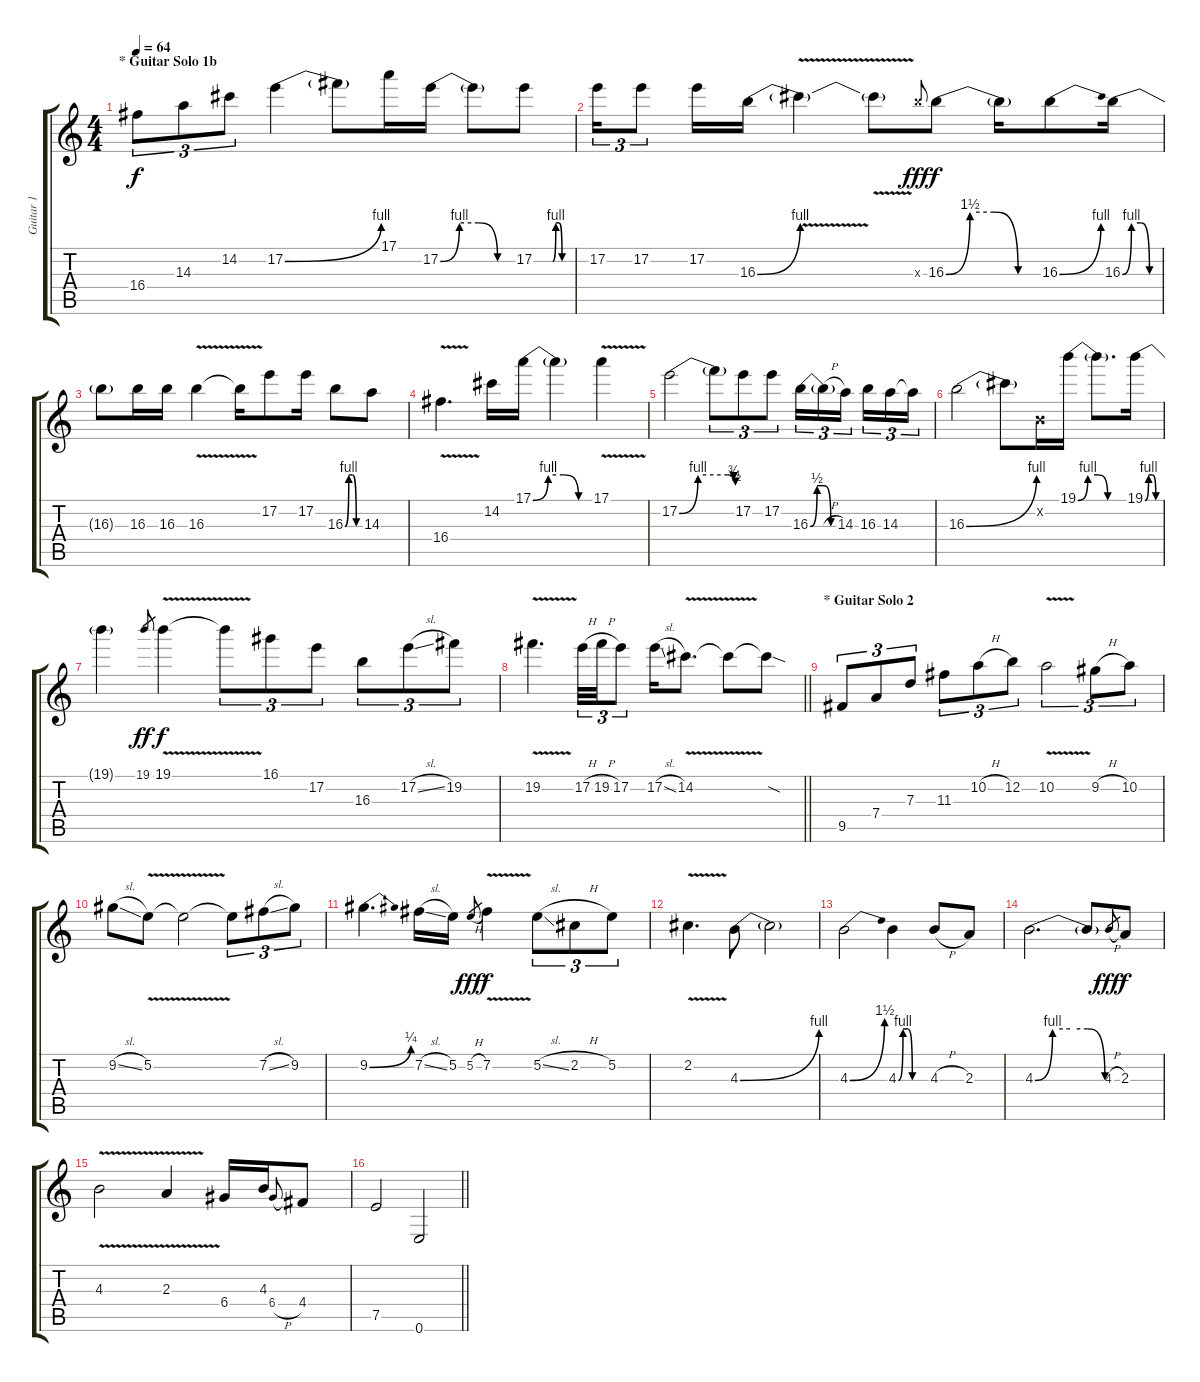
\track ("Guitar 1" "Guitar 1") {mute instrument electricguitarclean}
\staff {score tabs}
\tuning (E4 B3 G3 D3 A2 E2) {hide}
\ts (4 4)
\section ("" "* Guitar Solo 1b")
\tempo 64
\clef g2
\ks c
16.4.8{tu (3 2) dy f} 14.3.8{tu (3 2)} 14.2.8{tu (3 2)} 17.2{be (bend 0 0 60 4)}.4 17.2{t}.8 17.1.16 17.2{be (custom 0 0 15 4 30 4 45 0 60 0)}.16 17.2{t}.8 17.2{be (custom 0 0 30 0 35 4 40 4 45 0 60 0)}.8 |
17.2.16{tu (3 2)} 17.2.8{tu (3 2)} 17.2.16 16.3{be (bend 0 0 60 4)}.16 16.3{v t}.4 16.3{t}.8 16.3{x}.8{gr onbeat dy fff} 16.3{be (custom 0 0 15 6 30 6 45 0 60 0)}.8{dy f} 16.3{t}.16 16.3{be (bend 0 0 60 4)}.8 16.3{be (custom 0 0 15 4 30 4 45 0 60 0)}.16 |
16.3{t}.8 16.3.16 16.3.16 16.3{v}.4 16.3{t}.16 17.2.8 17.2.16 16.3{be (custom 0 0 15 4 30 4 45 0 60 0)}.8 14.3.8 |
16.4{v}.4{d} 14.2.16 17.1{be (custom 0 0 15 4 30 4 45 0 60 0)}.16 17.1{t}.4 17.1{v}.4 |
17.2{be (custom 0 0 20 4 52 4 58 3 60 2)}.2 17.2{t}.8{tu (3 2)} 17.2.8{tu (3 2)} 17.2.8{tu (3 2)} 16.3{be (custom 0 0 15 2 30 2 45 0 60 0)}.16{tu (3 2)} 16.3{h t}.16{tu (3 2)} 14.3.16{tu (3 2) beam splitsecondary} 16.3.16{tu (3 2)} 14.3.16{tu (3 2)} 14.3{t}.16{tu (3 2)} |
16.3{be (bend 0 0 60 4)}.2 16.3{t}.8 0.2{x}.16 19.1{be (custom 0 0 12 4 24 4 36 0 60 0)}.16 19.1{t}.8{d} 19.1{be (custom 0 0 15 4 30 4 45 0 60 0)}.16 |
19.1{t}.4 19.1.8{gr dy ff} 19.1{v}.4{dy f} 19.1{t}.8{tu (3 2)} 16.1.8{tu (3 2)} 17.2.8{tu (3 2)} 16.3.8{tu (3 2)} 17.2{sl}.8{tu (3 2)} 19.2.8{tu (3 2)} |
\barLineRight lightlight
19.2{v}.4{d} 17.2{h}.32{tu (3 2)} 19.2{h}.32{tu (3 2)} 17.2.8{tu (3 2)} 17.2{sl}.16 14.2{v}.8{d} 14.2{t}.8 14.2{sod t}.8 |
\section ("" "* Guitar Solo 2")
9.5.8{tu (3 2)} 7.4.8{tu (3 2)} 7.3.8{tu (3 2)} 11.3.8{tu (3 2)} 10.2{h}.8{tu (3 2)} 12.2.8{tu (3 2)} 10.2{v}.2{tu (3 2)} 9.2{h}.8{tu (3 2)} 10.2.8{tu (3 2)} |
9.2{sl}.8 5.2{v}.8 5.2{t}.2 5.2{t}.8{tu (3 2)} 7.2{sl}.8{tu (3 2)} 9.2.8{tu (3 2)} |
9.2{be (bend 0 0 60 1)}.4{d} 7.2{sl}.16 5.2.16 5.2{h}.8{gr dy fff} 7.2{v}.4{dy f} 5.2{sl}.8{tu (3 2)} 2.2{h}.8{tu (3 2)} 5.2.8{tu (3 2)} |
2.2{v}.4{d} 4.3{be (bend 0 0 60 4)}.8 4.3{t}.2 |
4.3{be (bend 0 0 60 6)}.2 4.3{be (custom 0 0 10 4 20 4 30 0 60 0)}.4 4.3{h}.8 2.3.8 |
4.3{be (custom 0 0 15 4 30 4 45 4 60 0)}.2{d} 4.3{t}.8 4.3{h}.8{gr dy fff} 2.3.8{dy f} |
4.3{v}.2 2.3{v}.4 6.4.16 4.3.16 6.4{h}.8{gr onbeat} 4.4.8 |
\barLineRight lightlight
7.5.2 0.6.2
